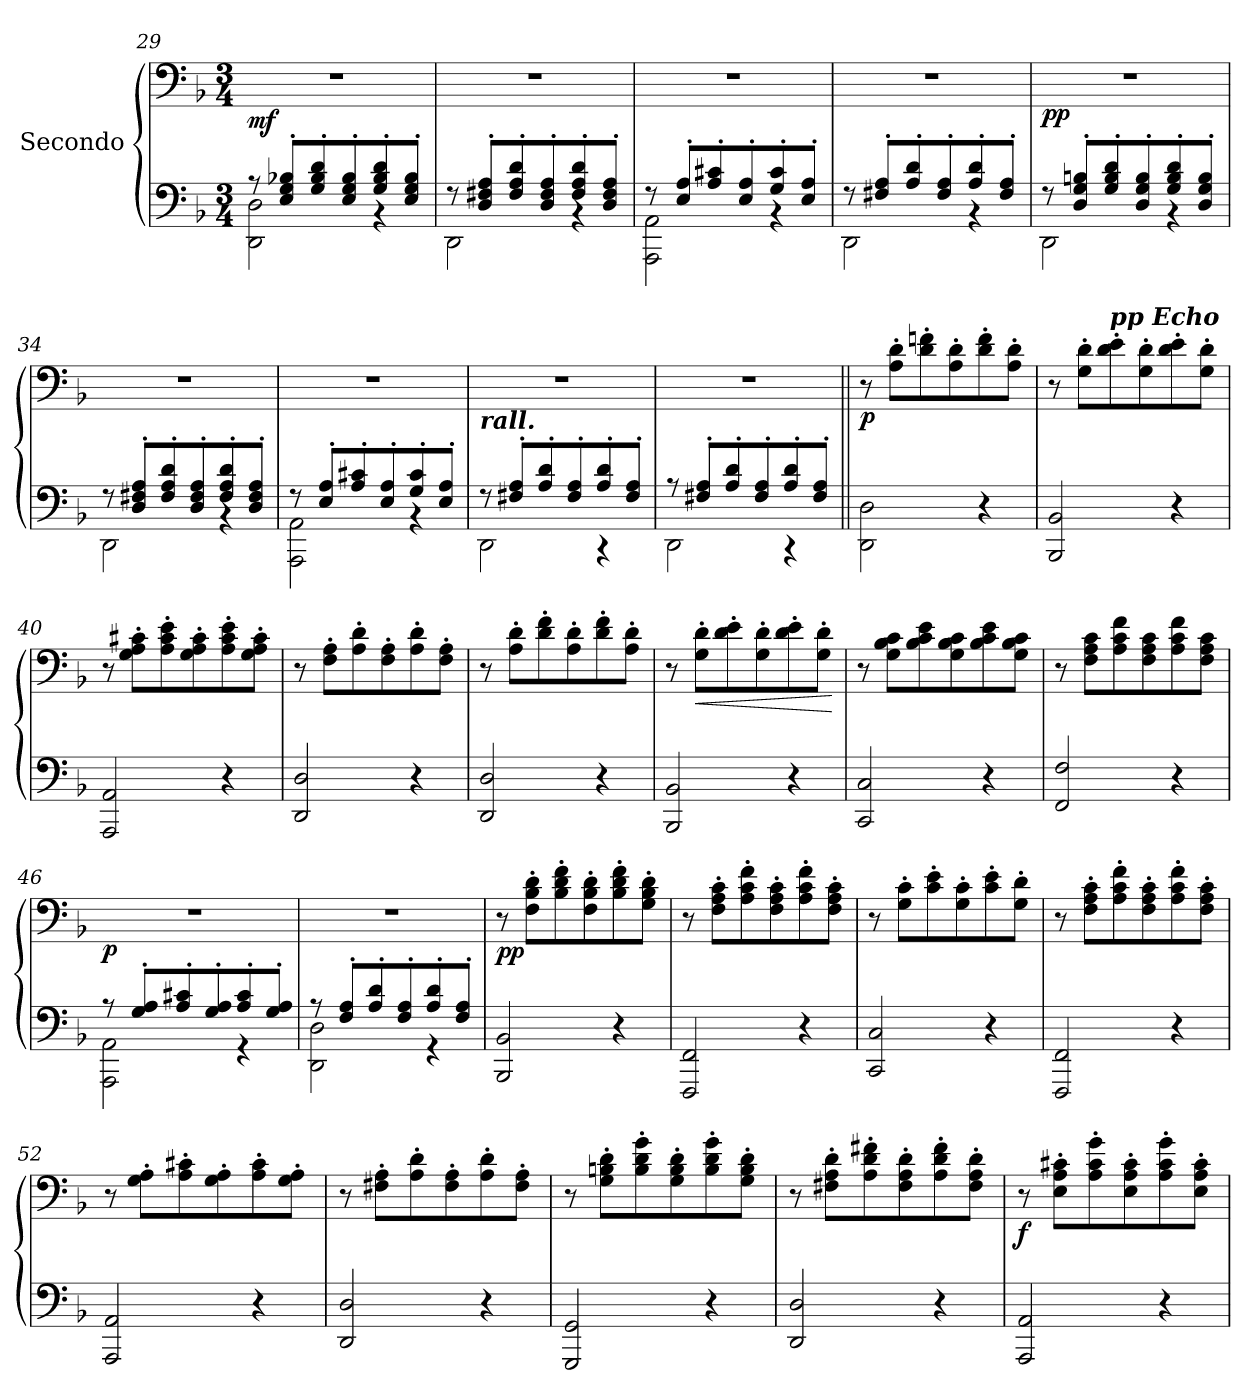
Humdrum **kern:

**kern	**kern	**dynam
*part1	*part1	*part1
*staff2	*staff1	*staff1/2
*I"Secondo	*	*
*clefF4	*clefF4	*
*k[b-]	*k[b-]	*
*M3/4	*M3/4	*
=29	=29	=29
*^	*	*
!	!	!	!LO:DY:b
8r	2DD\ 2D\	2.r	mf
8E/' 8G/' 8B-X/'L	.	.	.
8G/' 8B-/' 8d/'	.	.	.
8E/' 8G/' 8B-/'	.	.	.
8G/' 8B-/' 8d/'	4rBB	.	.
8E/' 8G/' 8B-/'J	.	.	.
=30	=30	=30	=30
8r	2DD\	2.r	.
8D/' 8F#X/' 8A/'L	.	.	.
8F#/' 8A/' 8d/'	.	.	.
8D/' 8F#/' 8A/'	.	.	.
8F#/' 8A/' 8d/'	4rBB	.	.
8D/' 8F#/' 8A/'J	.	.	.
=31	=31	=31	=31
8r	2AAA\ 2AA\	2.r	.
8E/' 8A/'L	.	.	.
8A/' 8c#X/'	.	.	.
8E/' 8A/'	.	.	.
8G/' 8c#/'	4rBB	.	.
8E/' 8A/'J	.	.	.
=32	=32	=32	=32
*	*	*^	*
8r	2DD\	2.r	8ryy	.
!	!	!	!	!LO:DY:b
8F#X/' 8A/'L	.	.	2ryy	other-dynamics
8A/' 8d/'	.	.	.	.
8F#/' 8A/'	.	.	.	.
8A/' 8d/'	4rBB	.	.	.
8F#/' 8A/'J	.	.	8ryy	.
=33	=33	=33	=33	=33
!	!	!	!	!LO:DY:b
*	*	*v	*v	*
8r	2DD\	2.r	pp
8D/' 8G/' 8Bn/'L	.	.	.
8G/' 8B/' 8d/'	.	.	.
8D/' 8G/' 8B/'	.	.	.
8G/' 8B/' 8d/'	4rBB	.	.
8D/' 8G/' 8B/'J	.	.	.
!!LO:LB:g=z
=34	=34	=34	=34
8r	2DD\	2.r	.
8D/' 8F#X/' 8A/'L	.	.	.
8F#/' 8A/' 8d/'	.	.	.
8D/' 8F#/' 8A/'	.	.	.
8F#/' 8A/' 8d/'	4rBB	.	.
8D/' 8F#/' 8A/'J	.	.	.
=35	=35	=35	=35
8r	2AAA\ 2AA\	2.r	.
8E/' 8A/'L	.	.	.
8A/' 8c#X/'	.	.	.
8E/' 8A/'	.	.	.
8G/' 8c#/'	4rBB	.	.
8E/' 8A/'J	.	.	.
=36	=36	=36	=36
!	!	!LO:TX:b:Bi:t=rall.	!
8r	2DD\	2.r	.
8F#X/' 8A/'L	.	.	.
8A/' 8d/'	.	.	.
8F#/' 8A/'	.	.	.
8A/' 8d/'	4r	.	.
8F#/' 8A/'J	.	.	.
=37	=37	=37	=37
8r	2DD\	2.r	.
8F#X/' 8A/'L	.	.	.
8A/' 8d/'	.	.	.
8F#/' 8A/'	.	.	.
8A/' 8d/'	4r	.	.
8F#/' 8A/'J	.	.	.
*v	*v	*	*
=38||	=38||	=38||
!	!	!LO:DY:b
2DD\ 2D\	8r	p
.	8A\' 8d\'L	.
.	8d\' 8fn\'	.
.	8A\' 8d\'	.
4r	8d\' 8f\'	.
.	8A\' 8d\'J	.
=39	=39	=39
2BBB-/ 2BB-/	8r	.
.	8G\' 8d\'L	.
!	!LO:TX:Bi:t=pp Echo	!
.	8d\' 8e\'	.
.	8G\' 8d\'	.
4r	8d\' 8e\'	.
.	8G\' 8d\'J	.
=40	=40	=40
2AAA/ 2AA/	8r	.
.	8G\' 8A\' 8c#X\'L	.
.	8A\' 8c#\' 8e\'	.
.	8G\' 8A\' 8c#\'	.
4r	8A\' 8c#\' 8e\'	.
.	8G\' 8A\' 8c#\'J	.
!!LO:LB:g=z
=41	=41	=41
2DD/ 2D/	8r	.
.	8F\' 8A\'L	.
.	8A\' 8d\'	.
.	8F\' 8A\'	.
4r	8A\' 8d\'	.
.	8F\' 8A\'J	.
=42	=42	=42
2DD/ 2D/	8r	.
.	8A\' 8d\'L	.
.	8d\' 8f\'	.
.	8A\' 8d\'	.
4r	8d\' 8f\'	.
.	8A\' 8d\'J	.
=43	=43	=43
2BBB-/ 2BB-/	8r	.
!	!	!LO:HP:b
.	8G\' 8d\'L	<
.	8d\' 8e\'	.
.	8G\' 8d\'	.
4r	8d\' 8e\'	.
.	8G\' 8d\'J	.
.	.	[
=44	=44	=44
2CC/ 2C/	8r	.
.	8G\ 8B-\ 8c\L	.
.	8B-\ 8c\ 8e\	.
.	8G\ 8B-\ 8c\	.
4r	8B-\ 8c\ 8e\	.
.	8G\ 8B-\ 8c\J	.
=45	=45	=45
2FF/ 2F/	8r	.
.	8F\ 8A\ 8c\L	.
.	8A\ 8c\ 8f\	.
.	8F\ 8A\ 8c\	.
4r	8A\ 8c\ 8f\	.
.	8F\ 8A\ 8c\J	.
=46	=46	=46
*^	*	*
!	!	!	!LO:DY:b
8r	2AAA\ 2AA\	2.r	p
8G/' 8A/'L	.	.	.
8A/' 8c#X/'	.	.	.
8G/' 8A/'	.	.	.
8A/' 8c#/'	4r	.	.
8G/' 8A/'J	.	.	.
!!LO:PB:g=z
=47	=47	=47	=47
8r	2DD\ 2D\	2.r	.
8F/' 8A/'L	.	.	.
8A/' 8d/'	.	.	.
8F/' 8A/'	.	.	.
8A/' 8d/'	4r	.	.
8F/' 8A/'J	.	.	.
*v	*v	*	*
=48	=48	=48
!	!	!LO:DY:b
2BBB-/ 2BB-/	8r	pp
.	8F\' 8B-\' 8d\'L	.
.	8B-\' 8d\' 8f\'	.
.	8F\' 8B-\' 8d\'	.
4r	8B-\' 8d\' 8f\'	.
.	8G\' 8B-\' 8d\'J	.
=49	=49	=49
2FFF/ 2FF/	8r	.
.	8F\' 8A\' 8c\'L	.
.	8A\' 8c\' 8f\'	.
.	8F\' 8A\' 8c\'	.
4r	8A\' 8c\' 8f\'	.
.	8F\' 8A\' 8c\'J	.
=50	=50	=50
2CC/ 2C/	8r	.
.	8G\' 8c\'L	.
.	8c\' 8e\'	.
.	8G\' 8c\'	.
4r	8c\' 8e\'	.
.	8G\' 8d\'J	.
=51	=51	=51
2FFF/ 2FF/	8r	.
.	8F\' 8A\' 8c\'L	.
.	8A\' 8c\' 8f\'	.
.	8F\' 8A\' 8c\'	.
4r	8A\' 8c\' 8f\'	.
.	8F\' 8A\' 8c\'J	.
=52	=52	=52
!	!	!LO:DY:a=2
2AAA/ 2AA/	8r	other-dynamics
.	8G\' 8A\'L	.
.	8A\' 8c#X\'	.
.	8G\' 8A\'	.
4r	8A\' 8c#\'	.
.	8G\' 8A\'J	.
=53	=53	=53
2DD/ 2D/	8r	.
.	8F#X\' 8A\'L	.
.	8A\' 8d\'	.
.	8F#\' 8A\'	.
4r	8A\' 8d\'	.
.	8F#\' 8A\'J	.
!!LO:LB:g=z
=54	=54	=54
2GGG/ 2GG/	8r	.
.	8G\' 8Bn\' 8d\'L	.
.	8B\' 8d\' 8g\'	.
.	8G\' 8B\' 8d\'	.
4r	8B\' 8d\' 8g\'	.
.	8G\' 8B\' 8d\'J	.
=55	=55	=55
2DD/ 2D/	8r	.
.	8F#X\' 8A\' 8d\'L	.
.	8A\' 8d\' 8f#X\'	.
.	8F#\' 8A\' 8d\'	.
4r	8A\' 8d\' 8f#\'	.
.	8F#\' 8A\' 8d\'J	.
=56	=56	=56
!	!	!LO:DY:b
2AAA/ 2AA/	8r	f
.	8E\' 8A\' 8c#X\'L	.
.	8A\' 8c#\' 8g\'	.
.	8E\' 8A\' 8c#\'	.
4r	8A\' 8c#\' 8g\'	.
.	8E\' 8A\' 8c#\'J	.
=	=	=
*-	*-	*-
